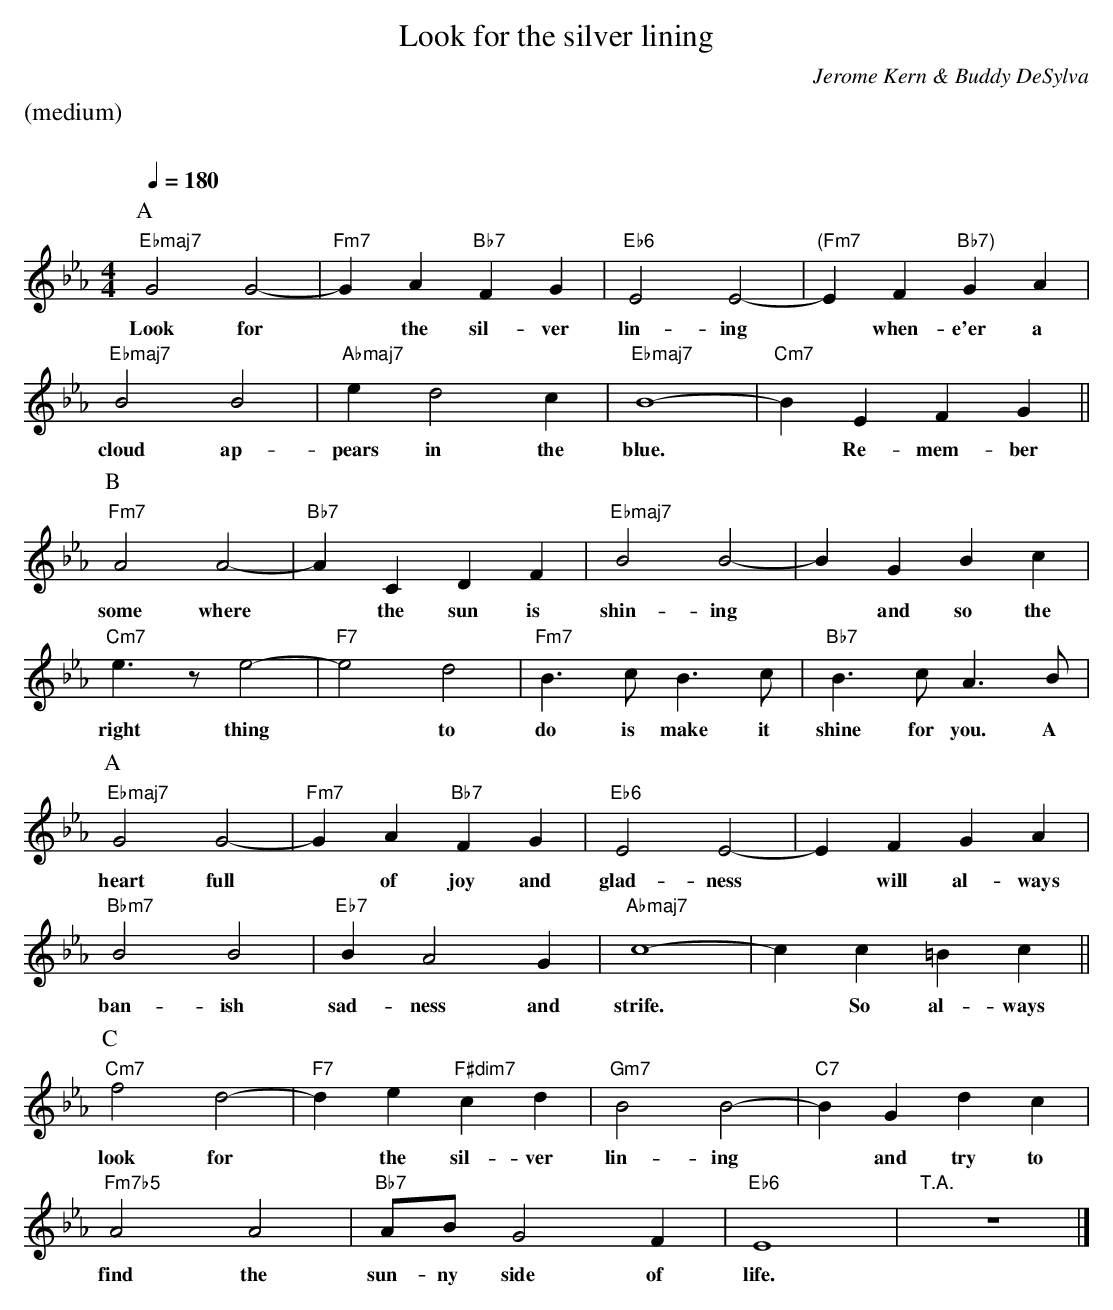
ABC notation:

X:1
T: Look for the silver lining
M:4/4
L:1/4
C:Jerome Kern & Buddy DeSylva
Q:1/4=180
K:Eb
%%text (medium)
%%vskip 20
P: A
"Ebmaj7"G2G2-|"Fm7"GA"Bb7"FG|"Eb6"E2E2-|"(Fm7"EF"Bb7)"GA|
w:Look for * the sil-ver lin-ing * when-e'er a
"Ebmaj7"B2B2|"Abmaj7"ed2c|"Ebmaj7"B4-|"Cm7"BEFG||
w:cloud ap-pears in the blue. * Re-mem-ber
P: B
"Fm7"A2A2-|"Bb7"ACDF|"Ebmaj7"B2B2-|BGBc|
w:some where * the sun is shin-ing * and so the
"Cm7"e>ze2-|"F7"e2d2|"Fm7"B>cB>c|"Bb7"B>cA>B|
w:right thing * to do is make it shine for you. A
P: A
"Ebmaj7"G2G2-|"Fm7"GA"Bb7"FG|"Eb6"E2E2-|EFGA|
w:heart full * of joy and glad-ness * will al-ways
"Bbm7"B2B2|"Eb7"BA2G|"Abmaj7"c4-|cc=Bc||
w:ban-ish sad-ness and strife. * So al-ways
P: C
"Cm7"f2d2-|"F7"de"F#dim7"cd|"Gm7"B2B2-|"C7"BGdc|
w:look for * the sil-ver lin-ing * and try to
"Fm7b5"A2A2|"Bb7"A/B/G2F|"Eb6"E4|"T.A."z4|]
w:find the sun-ny side of life.
